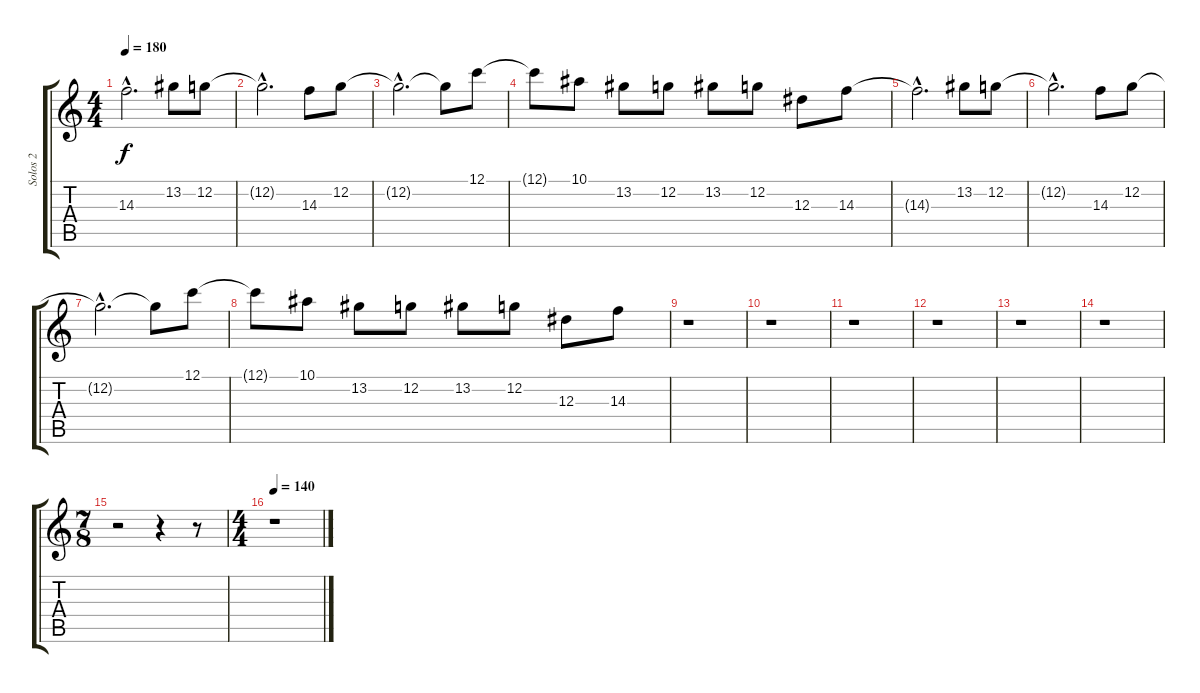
\track ("Solos 2" "Solos 2") {instrument distortionguitar}
\staff {score tabs}
\tuning (C4 G3 Eb3 Bb2 F2 C2) {hide}
\ts (4 4)
\tempo 180
\clef g2
\ks c
14.3{hac t}.2{d dy f} 13.2.8 12.2.8 |
12.2{hac t}.2{d} 14.3.8 12.2.8 |
12.2{hac t}.2{d} 12.2{t}.8 12.1.8 |
12.1{t}.8 10.1.8 13.2.8 12.2.8 13.2.8 12.2.8 12.3.8 14.3.8 |
14.3{hac t}.2{d} 13.2.8 12.2.8 |
12.2{hac t}.2{d} 14.3.8 12.2.8 |
12.2{hac t}.2{d} 12.2{t}.8 12.1.8 |
12.1{t}.8 10.1.8 13.2.8 12.2.8 13.2.8 12.2.8 12.3.8 14.3.8 |
r.1 |
r.1 |
r.1 |
r.1 |
r.1 |
r.1 |
\ts (7 8)
r.2 r.4 r.8 |
\ts (4 4)
\tempo 140
r.1
